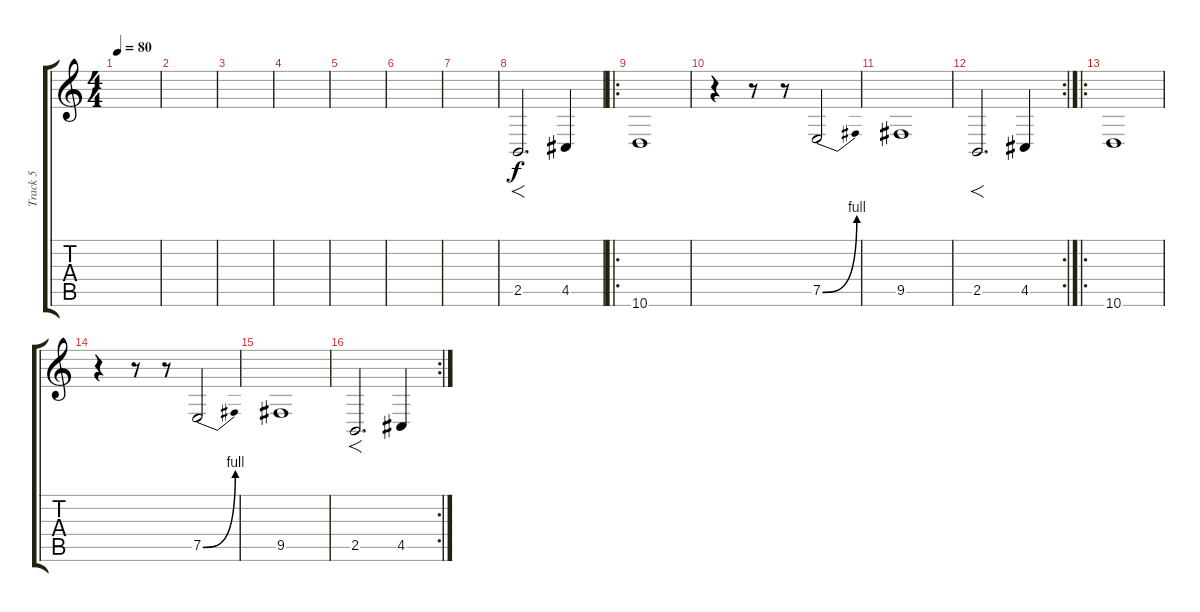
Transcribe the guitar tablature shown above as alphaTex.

\track ("Track 5" "Track 5") {instrument viola}
\staff {score tabs}
\tuning (E4 B3 G3 D3 A2 E2) {hide}
\ts (4 4)
\tempo 80
\clef g2
\ks c
|
|
|
|
|
|
|
2.5.2{f d} 4.5.4 |
\ro
10.6.1 |
r.4 r.8 r.8 7.5{be (bend 0 0 60 4)}.2 |
9.5.1 |
\rc 2
2.5.2{f d} 4.5.4 |
\ro
10.6.1 |
r.4 r.8 r.8 7.5{be (bend 0 0 60 4)}.2 |
9.5.1 |
\rc 2
2.5.2{f d} 4.5.4
